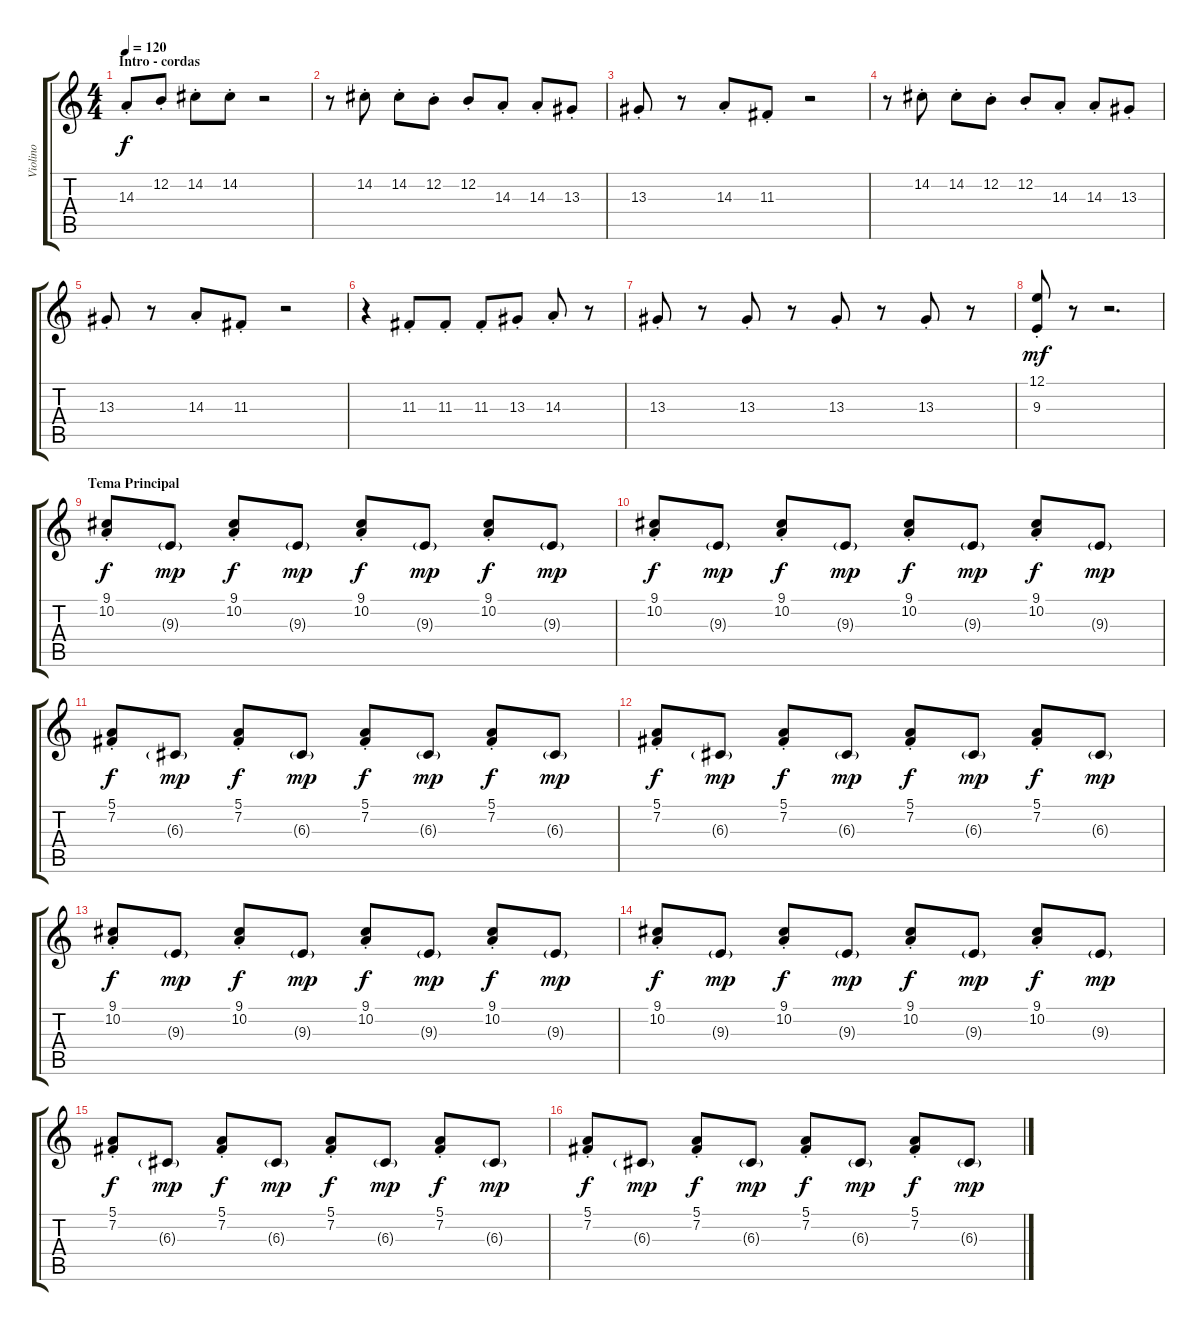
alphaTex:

\track ("Violino" "Violino") {instrument stringensemble1}
\staff {score tabs}
\tuning (E4 B3 G3 D3 A2 E2) {hide}
\ts (4 4)
\section ("" "Intro - cordas")
\tempo 120
\clef g2
\ks c
14.3{st}.8{dy f instrument stringensemble1} 12.2{st}.8 14.2{st}.8 14.2{st}.8 r.2 |
r.8 14.2{st}.8 14.2{st}.8 12.2{st}.8 12.2{st}.8 14.3{st}.8 14.3{st}.8 13.3{st}.8 |
13.3{st}.8 r.8 14.3{st}.8 11.3{st}.8 r.2 |
r.8 14.2{st}.8 14.2{st}.8 12.2{st}.8 12.2{st}.8 14.3{st}.8 14.3{st}.8 13.3{st}.8 |
13.3{st}.8 r.8 14.3{st}.8 11.3{st}.8 r.2 |
r.4 11.3{st}.8 11.3{st}.8 11.3{st}.8 13.3{st}.8 14.3{st}.8 r.8 |
13.3{st}.8 r.8 13.3{st}.8 r.8 13.3{st}.8 r.8 13.3{st}.8 r.8 |
(12.1{st} 9.3{st}).8{dy mf} r.8 r.2{d} |
\section ("" "Tema Principal")
(9.1{st} 10.2{st}).8{dy f} 9.3{g}.8{dy mp} (9.1{st} 10.2{st}).8{dy f} 9.3{g}.8{dy mp} (9.1{st} 10.2{st}).8{dy f} 9.3{g}.8{dy mp} (9.1{st} 10.2{st}).8{dy f} 9.3{g}.8{dy mp} |
(9.1{st} 10.2{st}).8{dy f} 9.3{g}.8{dy mp} (9.1{st} 10.2{st}).8{dy f} 9.3{g}.8{dy mp} (9.1{st} 10.2{st}).8{dy f} 9.3{g}.8{dy mp} (9.1{st} 10.2{st}).8{dy f} 9.3{g}.8{dy mp} |
(5.1{st} 7.2{st}).8{dy f} 6.3{g}.8{dy mp} (5.1{st} 7.2{st}).8{dy f} 6.3{g}.8{dy mp} (5.1{st} 7.2{st}).8{dy f} 6.3{g}.8{dy mp} (5.1{st} 7.2{st}).8{dy f} 6.3{g}.8{dy mp} |
(5.1{st} 7.2{st}).8{dy f} 6.3{g}.8{dy mp} (5.1{st} 7.2{st}).8{dy f} 6.3{g}.8{dy mp} (5.1{st} 7.2{st}).8{dy f} 6.3{g}.8{dy mp} (5.1{st} 7.2{st}).8{dy f} 6.3{g}.8{dy mp} |
(9.1{st} 10.2{st}).8{dy f} 9.3{g}.8{dy mp} (9.1{st} 10.2{st}).8{dy f} 9.3{g}.8{dy mp} (9.1{st} 10.2{st}).8{dy f} 9.3{g}.8{dy mp} (9.1{st} 10.2{st}).8{dy f} 9.3{g}.8{dy mp} |
(9.1{st} 10.2{st}).8{dy f} 9.3{g}.8{dy mp} (9.1{st} 10.2{st}).8{dy f} 9.3{g}.8{dy mp} (9.1{st} 10.2{st}).8{dy f} 9.3{g}.8{dy mp} (9.1{st} 10.2{st}).8{dy f} 9.3{g}.8{dy mp} |
(5.1{st} 7.2{st}).8{dy f} 6.3{g}.8{dy mp} (5.1{st} 7.2{st}).8{dy f} 6.3{g}.8{dy mp} (5.1{st} 7.2{st}).8{dy f} 6.3{g}.8{dy mp} (5.1{st} 7.2{st}).8{dy f} 6.3{g}.8{dy mp} |
(5.1{st} 7.2{st}).8{dy f} 6.3{g}.8{dy mp} (5.1{st} 7.2{st}).8{dy f} 6.3{g}.8{dy mp} (5.1{st} 7.2{st}).8{dy f} 6.3{g}.8{dy mp} (5.1{st} 7.2{st}).8{dy f} 6.3{g}.8{dy mp}
